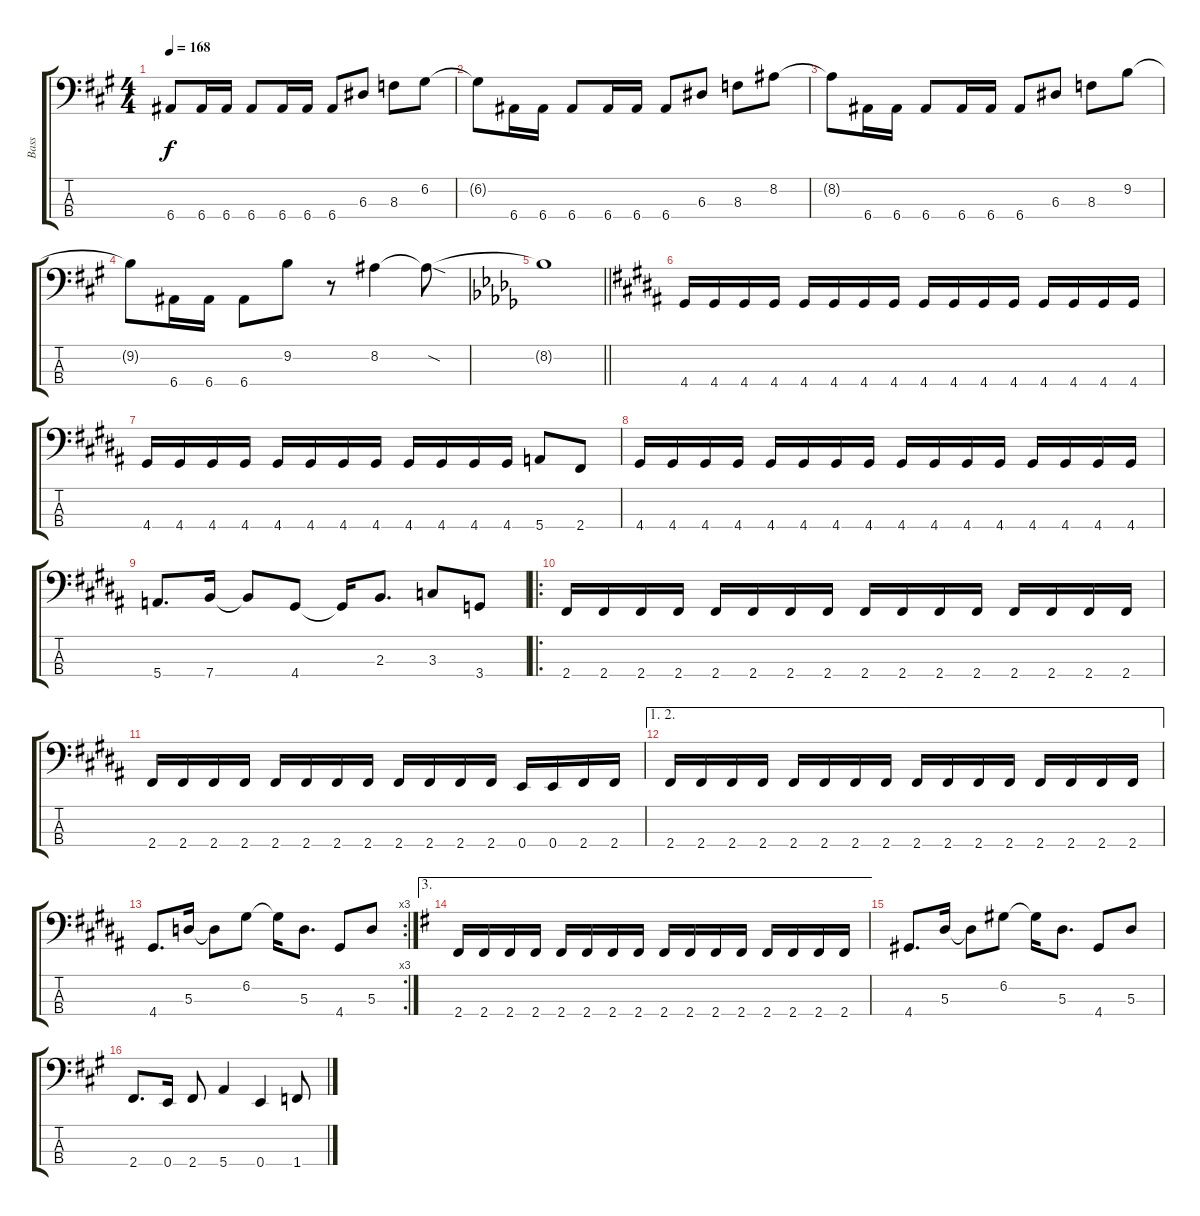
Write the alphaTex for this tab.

\track ("Bass" "Bass") {instrument electricbasspick}
\staff {score tabs}
\tuning (G2 D2 A1 E1) {hide}
\ts (4 4)
\tempo 168
\clef f4
\ks a
6.4.8{dy f} 6.4.16 6.4.16 6.4.8 6.4.16 6.4.16 6.4.8 6.3.8 8.3.8 6.2.8 |
6.2{t}.8 6.4.16 6.4.16 6.4.8 6.4.16 6.4.16 6.4.8 6.3.8 8.3.8 8.2.8 |
8.2{t}.8 6.4.16 6.4.16 6.4.8 6.4.16 6.4.16 6.4.8 6.3.8 8.3.8 9.2.8 |
9.2{t}.8 6.4.16 6.4.16 6.4.8 9.2.8 r.8 8.2.4 8.2{sod t}.8 |
\barLineRight lightlight
\ks db
8.2{t}.1 |
\ks b
4.4.16 4.4.16 4.4.16 4.4.16 4.4.16 4.4.16 4.4.16 4.4.16 4.4.16 4.4.16 4.4.16 4.4.16 4.4.16 4.4.16 4.4.16 4.4.16 |
4.4.16 4.4.16 4.4.16 4.4.16 4.4.16 4.4.16 4.4.16 4.4.16 4.4.16 4.4.16 4.4.16 4.4.16 5.4.8 2.4.8 |
4.4.16 4.4.16 4.4.16 4.4.16 4.4.16 4.4.16 4.4.16 4.4.16 4.4.16 4.4.16 4.4.16 4.4.16 4.4.16 4.4.16 4.4.16 4.4.16 |
5.4.8{d} 7.4.16 7.4{t}.8 4.4.8 4.4{t}.16 2.3.8{d} 3.3.8 3.4.8 |
\ro
2.4.16 2.4.16 2.4.16 2.4.16 2.4.16 2.4.16 2.4.16 2.4.16 2.4.16 2.4.16 2.4.16 2.4.16 2.4.16 2.4.16 2.4.16 2.4.16 |
2.4.16 2.4.16 2.4.16 2.4.16 2.4.16 2.4.16 2.4.16 2.4.16 2.4.16 2.4.16 2.4.16 2.4.16 0.4.16 0.4.16 2.4.16 2.4.16 |
\ae (1 2)
2.4.16 2.4.16 2.4.16 2.4.16 2.4.16 2.4.16 2.4.16 2.4.16 2.4.16 2.4.16 2.4.16 2.4.16 2.4.16 2.4.16 2.4.16 2.4.16 |
\rc 3
4.4.8{d} 5.3.16 5.3{t}.8 6.2.8 6.2{t}.16 5.3.8{d} 4.4.8 5.3.8 |
\ae 3
\ks g
2.4.16 2.4.16 2.4.16 2.4.16 2.4.16 2.4.16 2.4.16 2.4.16 2.4.16 2.4.16 2.4.16 2.4.16 2.4.16 2.4.16 2.4.16 2.4.16 |
4.4.8{d} 5.3.16 5.3{t}.8 6.2.8 6.2{t}.16 5.3.8{d} 4.4.8 5.3.8 |
\ks a
2.4.8{d} 0.4.16 2.4.8 5.4.4 0.4.4 1.4.8
